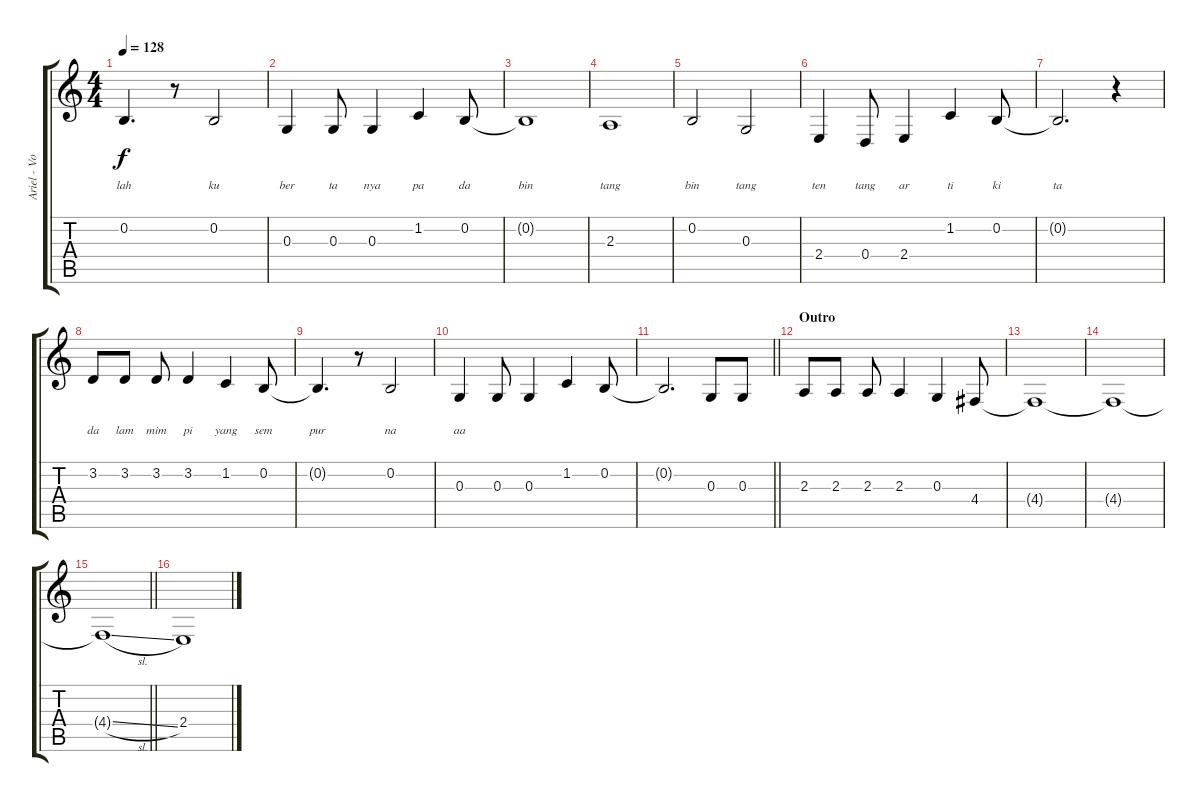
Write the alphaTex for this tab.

\track ("Ariel - Vocal" "Ariel - Vo") {instrument viola}
\staff {score tabs}
\tuning (E4 B3 G3 D3 A2 E2) {hide}
\ts (4 4)
\tempo 128
\clef g2
\ks c
0.2{t}.4{d lyrics (0 "") lyrics (1 "") lyrics (2 "lah") lyrics (3 "") lyrics (4 "") dy f} r.8 0.2.2{lyrics (0 "") lyrics (1 "") lyrics (2 "ku") lyrics (3 "") lyrics (4 "")} |
0.3.4{lyrics (0 "") lyrics (1 "") lyrics (2 "ber") lyrics (3 "") lyrics (4 "")} 0.3.8{lyrics (0 "") lyrics (1 "") lyrics (2 "ta") lyrics (3 "") lyrics (4 "")} 0.3.4{lyrics (0 "") lyrics (1 "") lyrics (2 "nya") lyrics (3 "") lyrics (4 "")} 1.2.4{lyrics (0 "") lyrics (1 "") lyrics (2 "pa") lyrics (3 "") lyrics (4 "")} 0.2.8{lyrics (0 "") lyrics (1 "") lyrics (2 "da") lyrics (3 "") lyrics (4 "")} |
0.2{t}.1{lyrics (0 "") lyrics (1 "") lyrics (2 "bin") lyrics (3 "") lyrics (4 "")} |
2.3.1{lyrics (0 "") lyrics (1 "") lyrics (2 "tang") lyrics (3 "") lyrics (4 "")} |
0.2.2{lyrics (0 "") lyrics (1 "") lyrics (2 "bin") lyrics (3 "") lyrics (4 "")} 0.3.2{lyrics (0 "") lyrics (1 "") lyrics (2 "tang") lyrics (3 "") lyrics (4 "")} |
2.4.4{lyrics (0 "") lyrics (1 "") lyrics (2 "ten") lyrics (3 "") lyrics (4 "")} 0.4.8{lyrics (0 "") lyrics (1 "") lyrics (2 "tang") lyrics (3 "") lyrics (4 "")} 2.4.4{lyrics (0 "") lyrics (1 "") lyrics (2 "ar") lyrics (3 "") lyrics (4 "")} 1.2.4{lyrics (0 "") lyrics (1 "") lyrics (2 "ti") lyrics (3 "") lyrics (4 "")} 0.2.8{lyrics (0 "") lyrics (1 "") lyrics (2 "ki") lyrics (3 "") lyrics (4 "")} |
0.2{t}.2{d lyrics (0 "") lyrics (1 "") lyrics (2 "ta") lyrics (3 "") lyrics (4 "")} r.4 |
3.2.8{lyrics (0 "") lyrics (1 "") lyrics (2 "da") lyrics (3 "") lyrics (4 "")} 3.2.8{lyrics (0 "") lyrics (1 "") lyrics (2 "lam") lyrics (3 "") lyrics (4 "")} 3.2.8{lyrics (0 "") lyrics (1 "") lyrics (2 "mim") lyrics (3 "") lyrics (4 "")} 3.2.4{lyrics (0 "") lyrics (1 "") lyrics (2 "pi") lyrics (3 "") lyrics (4 "")} 1.2.4{lyrics (0 "") lyrics (1 "") lyrics (2 "yang") lyrics (3 "") lyrics (4 "")} 0.2.8{lyrics (0 "") lyrics (1 "") lyrics (2 "sem") lyrics (3 "") lyrics (4 "")} |
0.2{t}.4{d lyrics (0 "") lyrics (1 "") lyrics (2 "pur") lyrics (3 "") lyrics (4 "")} r.8 0.2.2{lyrics (0 "") lyrics (1 "") lyrics (2 "na") lyrics (3 "") lyrics (4 "")} |
0.3.4{lyrics (0 "") lyrics (1 "") lyrics (2 "aa") lyrics (3 "") lyrics (4 "")} 0.3.8 0.3.4 1.2.4 0.2.8 |
\barLineRight lightlight
0.2{t}.2{d} 0.3.8 0.3.8 |
\section ("" "Outro")
2.3.8 2.3.8 2.3.8 2.3.4 0.3.4 4.4.8 |
4.4{t}.1 |
4.4{t}.1 |
\barLineRight lightlight
4.4{sl t}.1 |
2.4.1
